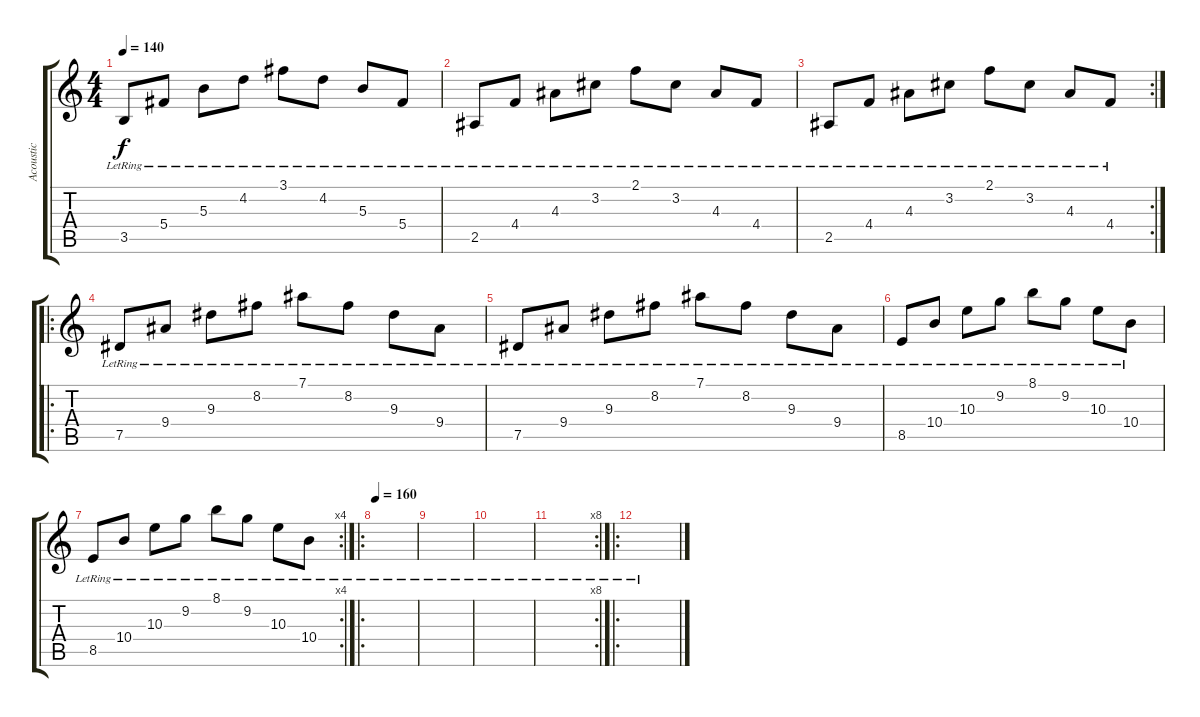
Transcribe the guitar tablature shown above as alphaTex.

\track ("Acoustic" "Acoustic") {instrument electricguitarclean}
\staff {score tabs}
\tuning (Eb4 Bb3 Gb3 Db3 Ab2 Eb2) {hide}
\ts (4 4)
\tempo 140
\clef g2
\ks c
3.5{lr}.8{dy f} 5.4{lr}.8 5.3{lr}.8 4.2{lr}.8 3.1{lr}.8 4.2{lr}.8 5.3{lr}.8 5.4{lr}.8 |
2.5{lr}.8 4.4{lr}.8 4.3{lr}.8 3.2{lr}.8 2.1{lr}.8 3.2{lr}.8 4.3{lr}.8 4.4{lr}.8 |
\rc 2
2.5{lr}.8 4.4{lr}.8 4.3{lr}.8 3.2{lr}.8 2.1{lr}.8 3.2{lr}.8 4.3{lr}.8 4.4{lr}.8 |
\ro
7.5{lr}.8 9.4{lr}.8 9.3{lr}.8 8.2{lr}.8 7.1{lr}.8 8.2{lr}.8 9.3{lr}.8 9.4{lr}.8 |
7.5{lr}.8 9.4{lr}.8 9.3{lr}.8 8.2{lr}.8 7.1{lr}.8 8.2{lr}.8 9.3{lr}.8 9.4{lr}.8 |
8.5{lr}.8 10.4{lr}.8 10.3{lr}.8 9.2{lr}.8 8.1{lr}.8 9.2{lr}.8 10.3{lr}.8 10.4{lr}.8 |
\rc 4
8.5{lr}.8 10.4{lr}.8 10.3{lr}.8 9.2{lr}.8 8.1{lr}.8 9.2{lr}.8 10.3{lr}.8 10.4{lr}.8 |
\ro
\tempo 150
\tempo 160
|
|
|
\rc 8
|
\ro
